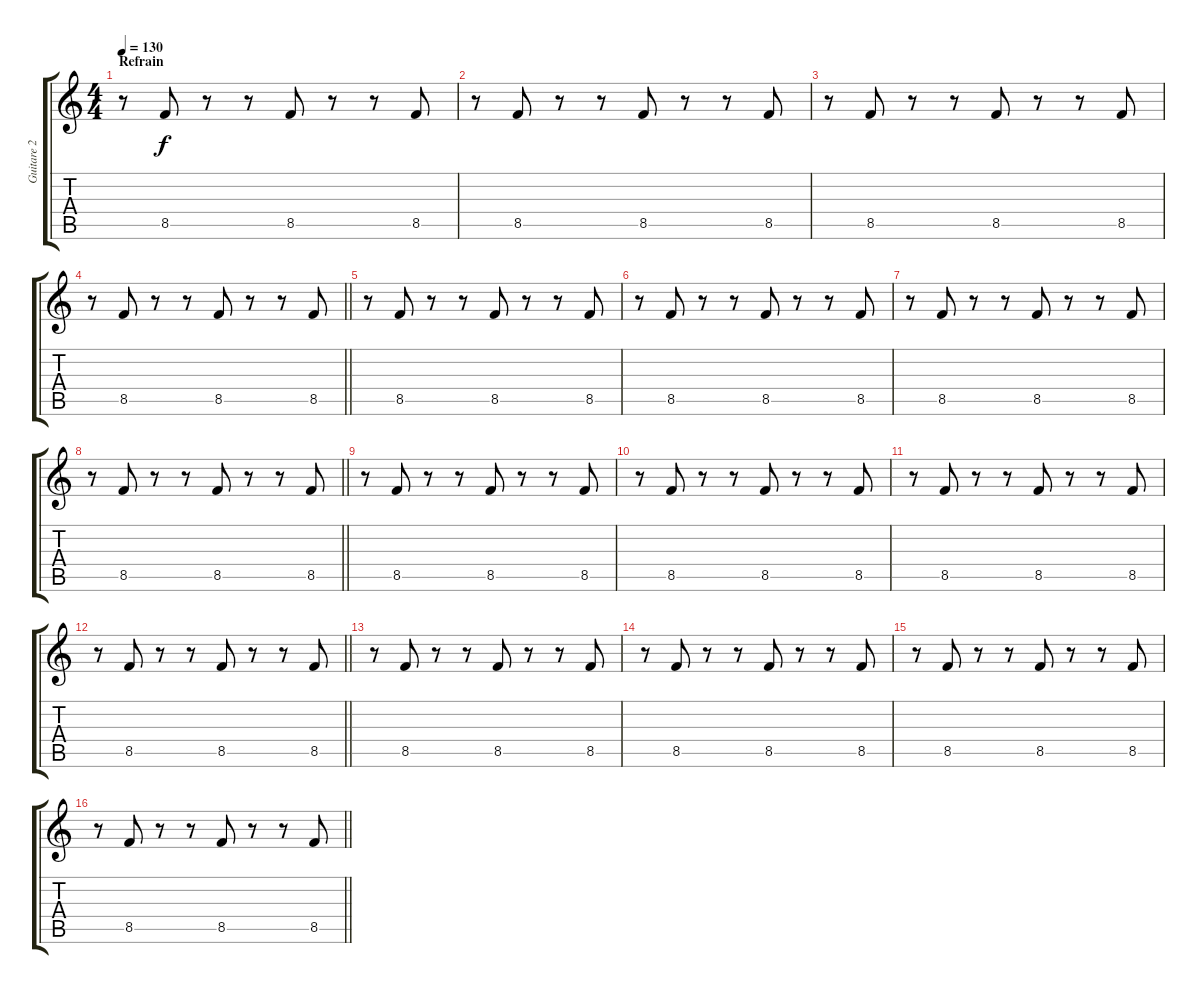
\track ("Guitare 2" "Guitare 2") {instrument overdrivenguitar}
\staff {score tabs}
\tuning (E4 B3 G3 D3 A2 E2) {hide}
\ts (4 4)
\section ("" "Refrain")
\tempo 130
\clef g2
\ks c
r.8{dy f} 8.5.8 r.8 r.8 8.5.8 r.8 r.8 8.5.8 |
r.8 8.5.8 r.8 r.8 8.5.8 r.8 r.8 8.5.8 |
r.8 8.5.8 r.8 r.8 8.5.8 r.8 r.8 8.5.8 |
\barLineRight lightlight
r.8 8.5.8 r.8 r.8 8.5.8 r.8 r.8 8.5.8 |
r.8 8.5.8 r.8 r.8 8.5.8 r.8 r.8 8.5.8 |
r.8 8.5.8 r.8 r.8 8.5.8 r.8 r.8 8.5.8 |
r.8 8.5.8 r.8 r.8 8.5.8 r.8 r.8 8.5.8 |
\barLineRight lightlight
r.8 8.5.8 r.8 r.8 8.5.8 r.8 r.8 8.5.8 |
r.8 8.5.8 r.8 r.8 8.5.8 r.8 r.8 8.5.8 |
r.8 8.5.8 r.8 r.8 8.5.8 r.8 r.8 8.5.8 |
r.8 8.5.8 r.8 r.8 8.5.8 r.8 r.8 8.5.8 |
\barLineRight lightlight
r.8 8.5.8 r.8 r.8 8.5.8 r.8 r.8 8.5.8 |
r.8 8.5.8 r.8 r.8 8.5.8 r.8 r.8 8.5.8 |
r.8 8.5.8 r.8 r.8 8.5.8 r.8 r.8 8.5.8 |
r.8 8.5.8 r.8 r.8 8.5.8 r.8 r.8 8.5.8 |
\barLineRight lightlight
r.8 8.5.8 r.8 r.8 8.5.8 r.8 r.8 8.5.8
